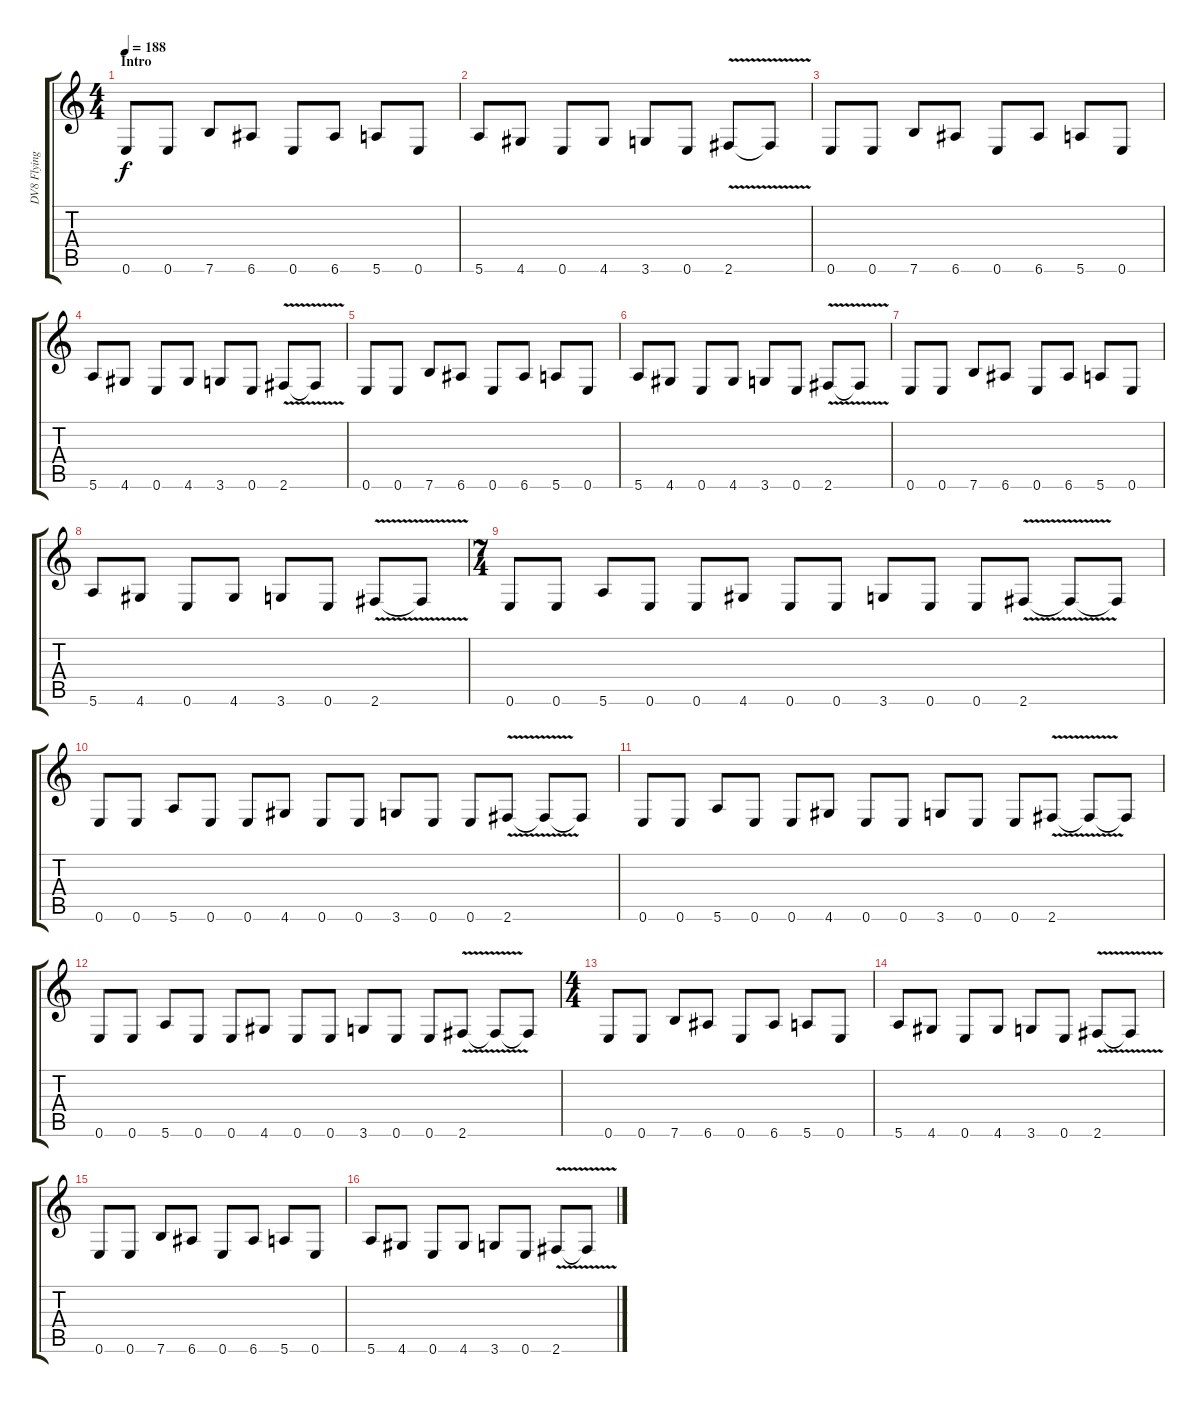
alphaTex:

\track ("DV8 Flying V ESP" "DV8 Flying") {instrument distortionguitar}
\staff {score tabs}
\tuning (E4 B3 G3 D3 A2 E2) {hide}
\ts (4 4)
\section ("" "Intro")
\tempo 188
\clef g2
\ks c
0.6.8{dy f instrument distortionguitar} 0.6.8 7.6.8 6.6.8 0.6.8 6.6.8 5.6.8 0.6.8 |
5.6.8 4.6.8 0.6.8 4.6.8 3.6.8 0.6.8 2.6{v}.8 2.6{t}.8 |
0.6.8 0.6.8 7.6.8 6.6.8 0.6.8 6.6.8 5.6.8 0.6.8 |
5.6.8 4.6.8 0.6.8 4.6.8 3.6.8 0.6.8 2.6{v}.8 2.6{t}.8 |
0.6.8 0.6.8 7.6.8 6.6.8 0.6.8 6.6.8 5.6.8 0.6.8 |
5.6.8 4.6.8 0.6.8 4.6.8 3.6.8 0.6.8 2.6{v}.8 2.6{t}.8 |
0.6.8 0.6.8 7.6.8 6.6.8 0.6.8 6.6.8 5.6.8 0.6.8 |
5.6.8 4.6.8 0.6.8 4.6.8 3.6.8 0.6.8 2.6{v}.8 2.6{t}.8 |
\ts (7 4)
0.6.8 0.6.8 5.6.8 0.6.8 0.6.8 4.6.8 0.6.8 0.6.8 3.6.8 0.6.8 0.6.8 2.6{v}.8 2.6{t}.8 2.6{t}.8 |
0.6.8 0.6.8 5.6.8 0.6.8 0.6.8 4.6.8 0.6.8 0.6.8 3.6.8 0.6.8 0.6.8 2.6{v}.8 2.6{t}.8 2.6{t}.8 |
0.6.8 0.6.8 5.6.8 0.6.8 0.6.8 4.6.8 0.6.8 0.6.8 3.6.8 0.6.8 0.6.8 2.6{v}.8 2.6{t}.8 2.6{t}.8 |
0.6.8 0.6.8 5.6.8 0.6.8 0.6.8 4.6.8 0.6.8 0.6.8 3.6.8 0.6.8 0.6.8 2.6{v}.8 2.6{t}.8 2.6{t}.8 |
\ts (4 4)
0.6.8 0.6.8 7.6.8 6.6.8 0.6.8 6.6.8 5.6.8 0.6.8 |
5.6.8 4.6.8 0.6.8 4.6.8 3.6.8 0.6.8 2.6{v}.8 2.6{t}.8 |
0.6.8 0.6.8 7.6.8 6.6.8 0.6.8 6.6.8 5.6.8 0.6.8 |
5.6.8 4.6.8 0.6.8 4.6.8 3.6.8 0.6.8 2.6{v}.8 2.6{t}.8
